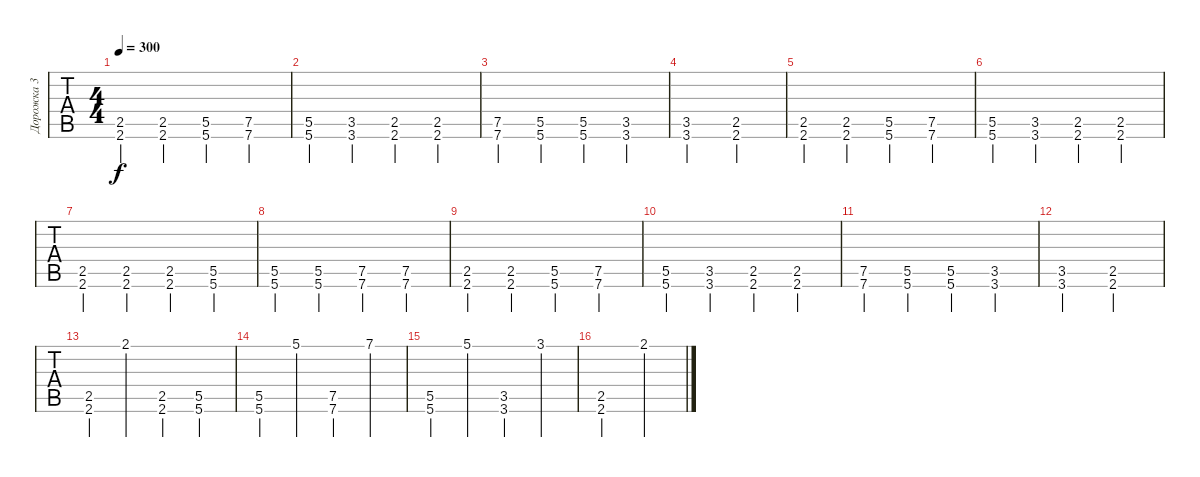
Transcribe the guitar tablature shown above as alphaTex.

\track ("Дорожка 3" "Дорожка 3") {instrument distortionguitar}
\staff {tabs}
\tuning (E4 B3 G3 D3 A2 E2) {hide}
\ts (4 4)
\tempo 300
\clef g2
\ks c
(2.5 2.6).4{dy f} (2.5 2.6).4 (5.5 5.6).4 (7.5 7.6).4 |
(5.5 5.6).4 (3.5 3.6).4 (2.5 2.6).4 (2.5 2.6).4 |
(7.5 7.6).4 (5.5 5.6).4 (5.5 5.6).4 (3.5 3.6).4 |
(3.5 3.6).2 (2.5 2.6).2 |
(2.5 2.6).4 (2.5 2.6).4 (5.5 5.6).4 (7.5 7.6).4 |
(5.5 5.6).4 (3.5 3.6).4 (2.5 2.6).4 (2.5 2.6).4 |
(2.5 2.6).4 (2.5 2.6).4 (2.5 2.6).4 (5.5 5.6).4 |
(5.5 5.6).4 (5.5 5.6).4 (7.5 7.6).4 (7.5 7.6).4 |
(2.5 2.6).4 (2.5 2.6).4 (5.5 5.6).4 (7.5 7.6).4 |
(5.5 5.6).4 (3.5 3.6).4 (2.5 2.6).4 (2.5 2.6).4 |
(7.5 7.6).4 (5.5 5.6).4 (5.5 5.6).4 (3.5 3.6).4 |
(3.5 3.6).2 (2.5 2.6).2 |
(2.5 2.6).4 2.1.4 (2.5 2.6).4 (5.5 5.6).4 |
(5.5 5.6).4 5.1.4 (7.5 7.6).4 7.1.4 |
(5.5 5.6).4 5.1.4 (3.5 3.6).4 3.1.4 |
(2.5 2.6).2 2.1.2
